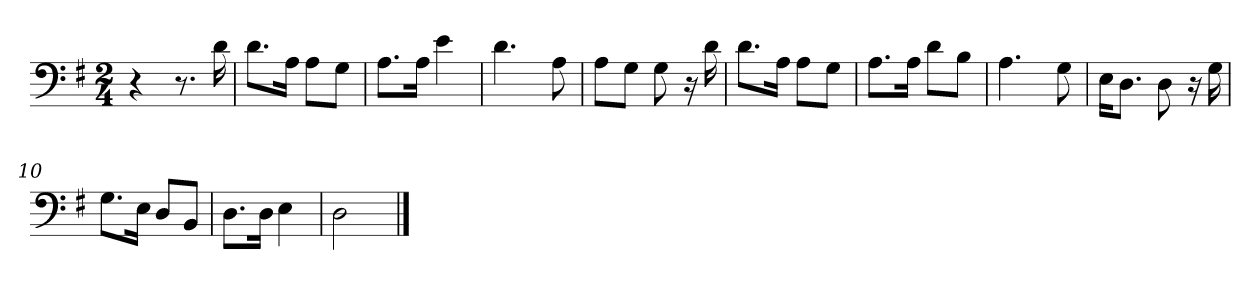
**kern
*part1
*staff1
*clefF4
*k[f#]
*M2/4
=1
4r
8.r
16d\
=2
8.d\L
16A\Jk
8A\L
8G\J
=3
8.A\L
16A\Jk
4e\
=4
4.d\
8A\
=5
8A\L
8G\J
8G\
16r
16d\
=6
8.d\L
16A\Jk
8A\L
8G\J
=7
8.A\L
16A\Jk
8d\L
8B\J
=8
4.A\
8G\
=9
16E\KL
8.D\J
8D\
16r
16G\
=10
8.G\L
16E\Jk
8D/L
8BB/J
=11
8.D\L
16D\Jk
4E\
=12
2D\
==
*-
